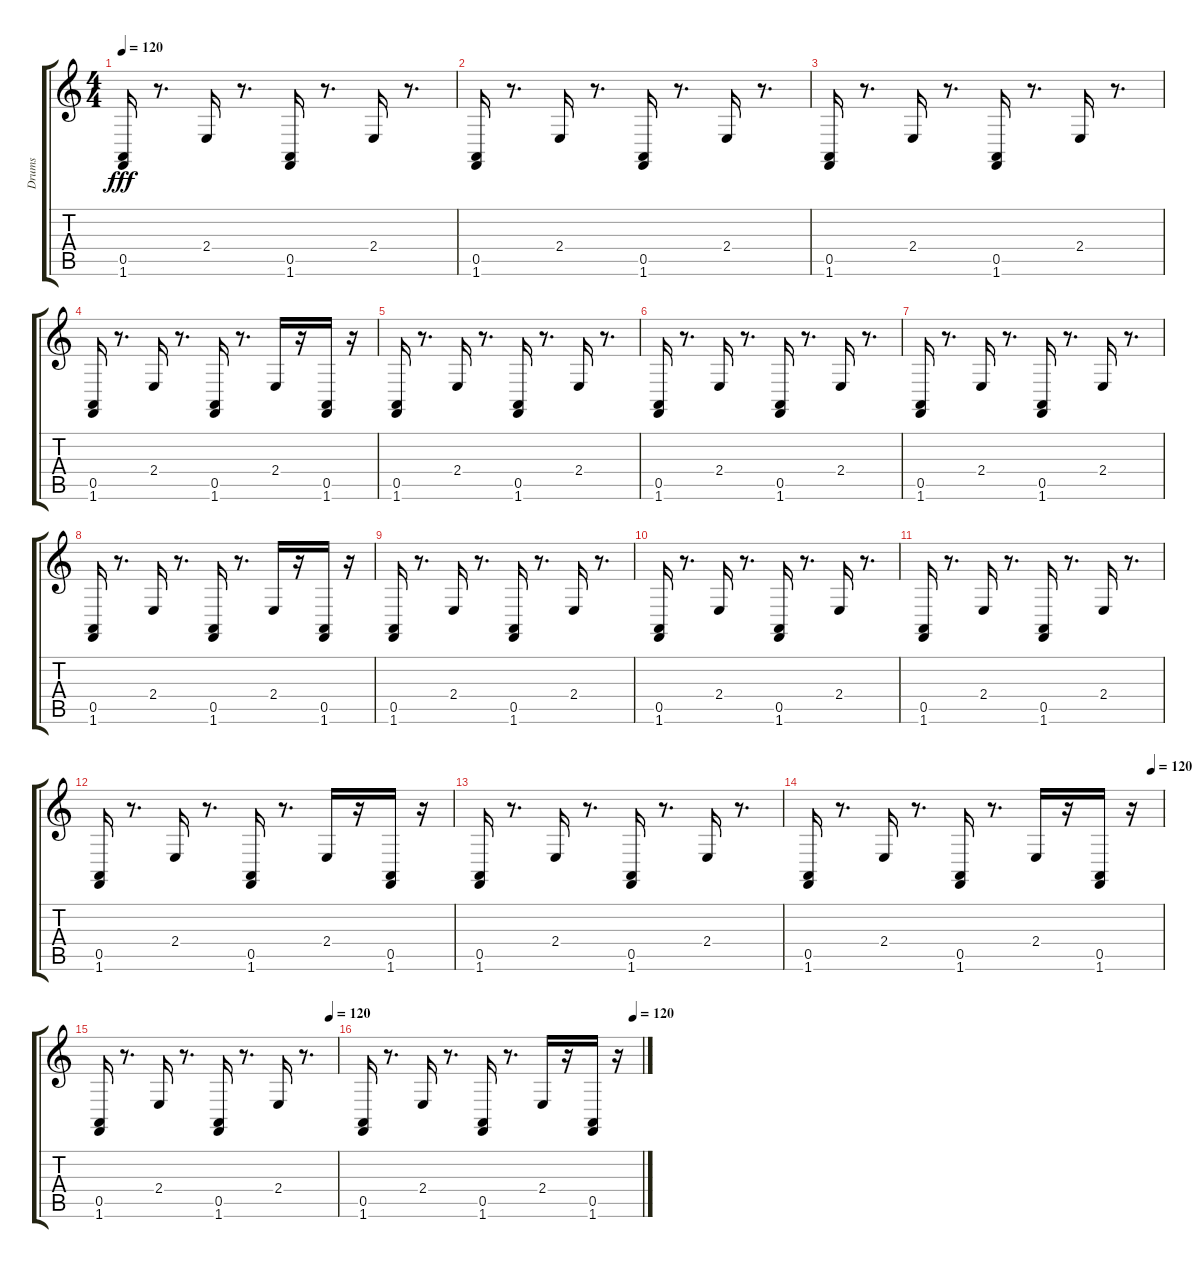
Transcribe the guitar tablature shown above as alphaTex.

\track ("Drums" "Drums") {instrument taikodrum}
\staff {score tabs}
\tuning (E4 B3 G3 D3 A2 E2) {hide}
\ts (4 4)
\tempo 120
\clef g2
\ks c
(0.5 1.6).16{dy fff} r.8{d} 2.4.16 r.8{d} (0.5 1.6).16 r.8{d} 2.4.16 r.8{d} |
(0.5 1.6).16 r.8{d} 2.4.16 r.8{d} (0.5 1.6).16 r.8{d} 2.4.16 r.8{d} |
(0.5 1.6).16 r.8{d} 2.4.16 r.8{d} (0.5 1.6).16 r.8{d} 2.4.16 r.8{d} |
(0.5 1.6).16 r.8{d} 2.4.16 r.8{d} (0.5 1.6).16 r.8{d} 2.4.16 r.16 (0.5 1.6).16 r.16 |
(0.5 1.6).16 r.8{d} 2.4.16 r.8{d} (0.5 1.6).16 r.8{d} 2.4.16 r.8{d} |
(0.5 1.6).16 r.8{d} 2.4.16 r.8{d} (0.5 1.6).16 r.8{d} 2.4.16 r.8{d} |
(0.5 1.6).16 r.8{d} 2.4.16 r.8{d} (0.5 1.6).16 r.8{d} 2.4.16 r.8{d} |
(0.5 1.6).16 r.8{d} 2.4.16 r.8{d} (0.5 1.6).16 r.8{d} 2.4.16 r.16 (0.5 1.6).16 r.16 |
(0.5 1.6).16 r.8{d} 2.4.16 r.8{d} (0.5 1.6).16 r.8{d} 2.4.16 r.8{d} |
(0.5 1.6).16 r.8{d} 2.4.16 r.8{d} (0.5 1.6).16 r.8{d} 2.4.16 r.8{d} |
(0.5 1.6).16 r.8{d} 2.4.16 r.8{d} (0.5 1.6).16 r.8{d} 2.4.16 r.8{d} |
(0.5 1.6).16 r.8{d} 2.4.16 r.8{d} (0.5 1.6).16 r.8{d} 2.4.16 r.16 (0.5 1.6).16 r.16 |
(0.5 1.6).16 r.8{d} 2.4.16 r.8{d} (0.5 1.6).16 r.8{d} 2.4.16 r.8{d} |
\tempo (120 0.96875)
(0.5 1.6).16 r.8{d} 2.4.16 r.8{d} (0.5 1.6).16 r.8{d} 2.4.16 r.16 (0.5 1.6).16 r.16 |
\tempo (120 0.96875)
(0.5 1.6).16 r.8{d} 2.4.16 r.8{d} (0.5 1.6).16 r.8{d} 2.4.16 r.8{d} |
\tempo (120 0.96875)
(0.5 1.6).16 r.8{d} 2.4.16 r.8{d} (0.5 1.6).16 r.8{d} 2.4.16 r.16 (0.5 1.6).16 r.16
